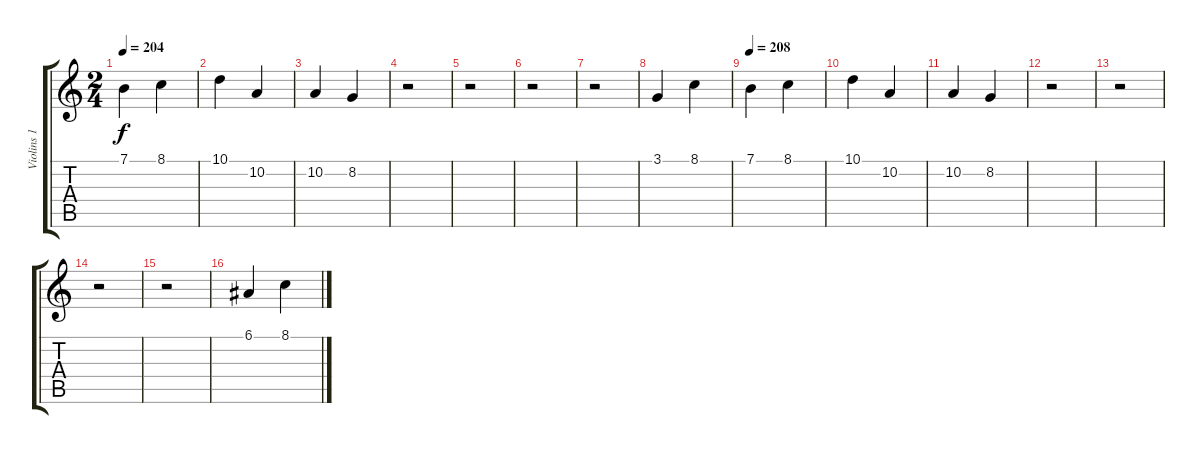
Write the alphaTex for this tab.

\track ("Violins 1" "Violins 1") {instrument stringensemble1}
\staff {score tabs}
\tuning (E4 B3 G3 D3 A2 E2) {hide}
\ts (2 4)
\tempo 204
\clef g2
\ks c
7.1.4{dy f} 8.1.4 |
10.1.4 10.2.4 |
10.2.4 8.2.4 |
r.2 |
r.2 |
r.2 |
r.2 |
3.1.4 8.1.4 |
\tempo 208
7.1.4 8.1.4 |
10.1.4 10.2.4 |
10.2.4 8.2.4 |
r.2 |
r.2 |
r.2 |
r.2 |
6.1.4 8.1.4
